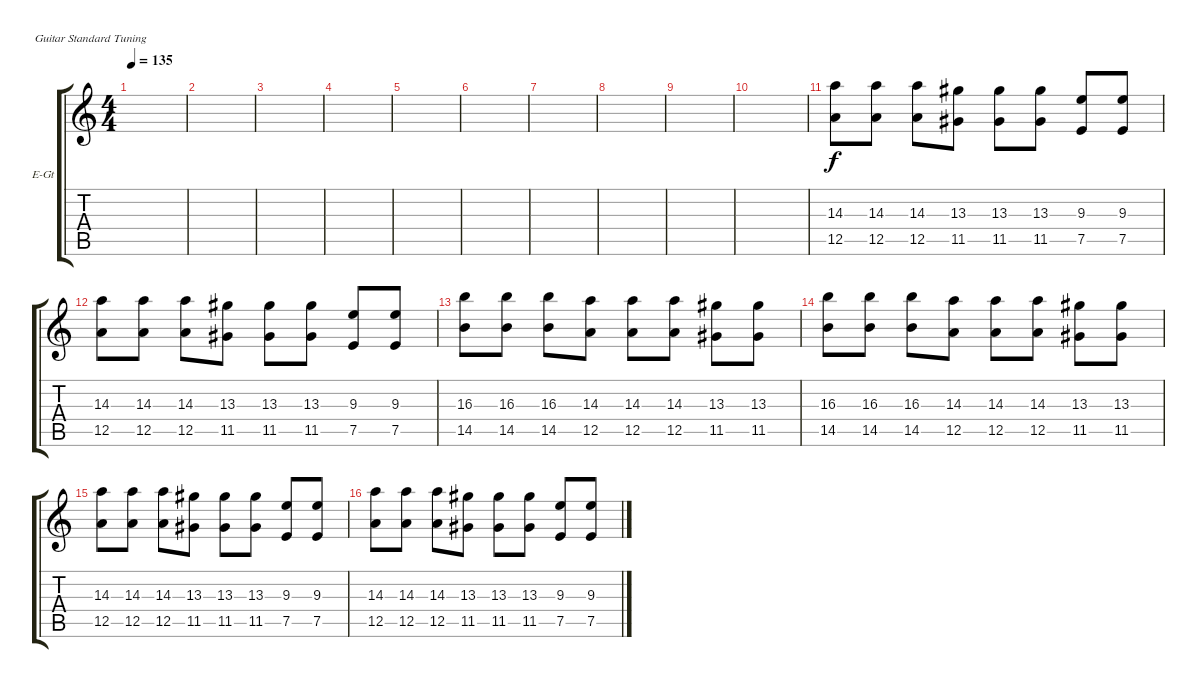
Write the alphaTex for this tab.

\defaultSystemsLayout 4
\bracketExtendMode groupsimilarinstruments
\firstSystemTrackNameOrientation horizontal
\otherSystemsTrackNameOrientation horizontal
\track ("Electric Guitar" "E-Gt") {instrument distortionguitar}
\staff {score tabs}
\tuning (E4 B3 G3 D3 A2 E2)
\ts (4 4)
\tempo 135
\clef g2
\scale
0.487395
\ks c
|
\scale
0.256303 |
\scale
0.256303 |
\scale
0.333333 |
\scale
0.333333 |
\scale
0.333333 |
\scale
0.333333 |
\scale
0.333333 |
\scale
0.333333 |
\scale
0.333333 |
\scale
0.333333 (12.5 14.3).8 (12.5 14.3).8 (12.5 14.3).8 (11.5 13.3).8 (11.5 13.3).8 (11.5 13.3).8 (7.5 9.3).8 (7.5 9.3).8 |
\scale
0.333333 (12.5 14.3).8 (12.5 14.3).8 (12.5 14.3).8 (11.5 13.3).8 (11.5 13.3).8 (11.5 13.3).8 (7.5 9.3).8 (7.5 9.3).8 |
\scale
0.333333 (14.5 16.3).8 (14.5 16.3).8 (14.5 16.3).8 (12.5 14.3).8 (12.5 14.3).8 (12.5 14.3).8 (11.5 13.3).8 (11.5 13.3).8 |
\scale
0.333333 (14.5 16.3).8 (14.5 16.3).8 (14.5 16.3).8 (12.5 14.3).8 (12.5 14.3).8 (12.5 14.3).8 (11.5 13.3).8 (11.5 13.3).8 |
\scale
0.333333 (12.5 14.3).8 (12.5 14.3).8 (12.5 14.3).8 (11.5 13.3).8 (11.5 13.3).8 (11.5 13.3).8 (7.5 9.3).8 (7.5 9.3).8 |
\scale
0.333333 (12.5 14.3).8 (12.5 14.3).8 (12.5 14.3).8 (11.5 13.3).8 (11.5 13.3).8 (11.5 13.3).8 (7.5 9.3).8 (7.5 9.3).8
